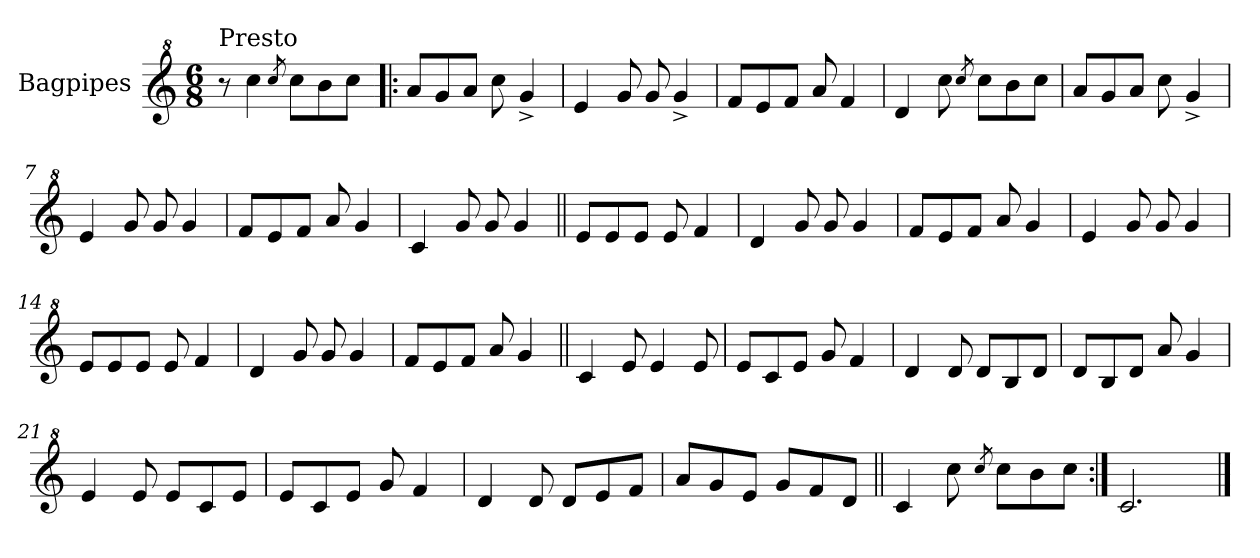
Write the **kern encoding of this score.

**kern
*part1
*staff1
*I"Bagpipes
*I'Bag
*clefG^2
*k[]
*C:
*M6/8
=1
!LO:TX:a:t=Presto
8r
4ccc\
8qccc/
8ccc\L
8bb\
8ccc\J
=2!|:
8aa/L
8gg/
8aa/J
8ccc\
4gg^/
=3
4ee/
8gg/
8gg/
4gg^/
=4
8ff/L
8ee/
8ff/J
8aa/
4ff/
=5
4dd/
8ccc\
8qccc/
8ccc\L
8bb\
8ccc\J
=6
8aa/L
8gg/
8aa/J
8ccc\
4gg^/
=7
4ee/
8gg/
8gg/
4gg/
!!LO:LB:g=z
=8
8ff/L
8ee/
8ff/J
8aa/
4gg/
=9
4cc/
8gg/
8gg/
4gg/
=10||
8ee/L
8ee/
8ee/J
8ee/
4ff/
=11
4dd/
8gg/
8gg/
4gg/
=12
8ff/L
8ee/
8ff/J
8aa/
4gg/
=13
4ee/
8gg/
8gg/
4gg/
=14
8ee/L
8ee/
8ee/J
8ee/
4ff/
!!LO:LB:g=z
=15
4dd/
8gg/
8gg/
4gg/
=16
8ff/L
8ee/
8ff/J
8aa/
4gg/
=17||
4cc/
8ee/
4ee/
8ee/
=18
8ee/L
8cc/
8ee/J
8gg/
4ff/
=19
4dd/
8dd/
8dd/L
8b/
8dd/J
=20
8dd/L
8b/
8dd/J
8aa/
4gg/
=21
4ee/
8ee/
8ee/L
8cc/
8ee/J
!!LO:LB:g=z
=22
8ee/L
8cc/
8ee/J
8gg/
4ff/
=23
4dd/
8dd/
8dd/L
8ee/
8ff/J
=24
8aa/L
8gg/
8ee/J
8gg/L
8ff/
8dd/J
=25||
4cc/
8ccc\
8qccc/
8ccc\L
8bb\
8ccc\J
=26:|!
2.cc/
==
*-
